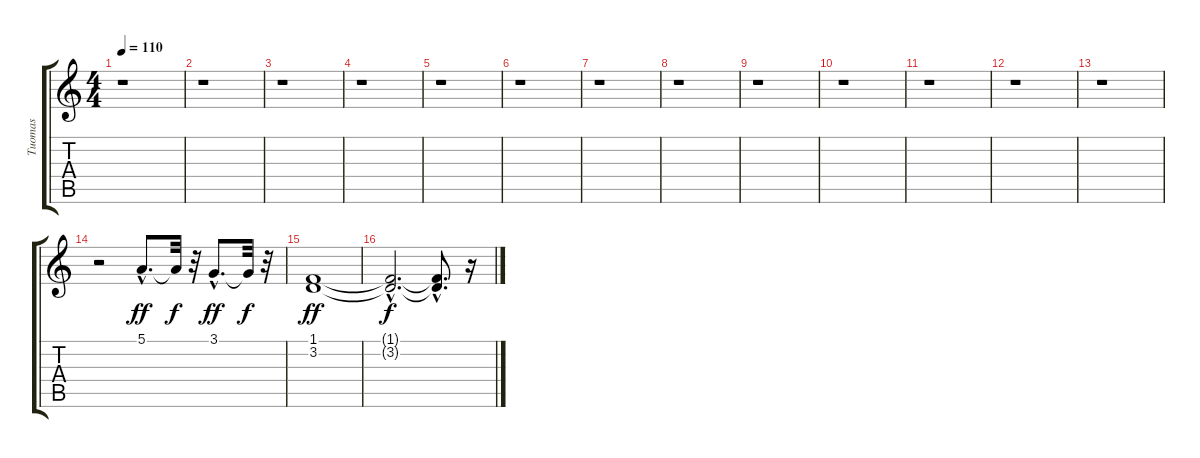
\track ("Tuomas" "Tuomas") {instrument pad2warm}
\staff {score tabs}
\tuning (E4 B3 G3 D3 A2 E2) {hide}
\ts (4 4)
\tempo 110
\clef g2
\ks c
r.1{dy f} |
r.1 |
r.1 |
r.1 |
r.1 |
r.1 |
r.1 |
r.1 |
r.1 |
r.1 |
r.1 |
r.1 |
r.1 |
r.2 5.1{hac}.8{d dy ff instrument synthstrings1} 5.1{t}.32{dy f} r.32 3.1{hac}.8{d dy ff} 3.1{t}.32{dy f} r.32 |
(1.1 3.2).1{dy ff} |
(1.1{hac t} 3.2{hac t}).2{d dy f} (1.1{hac t} 3.2{hac t}).8{d} r.16
